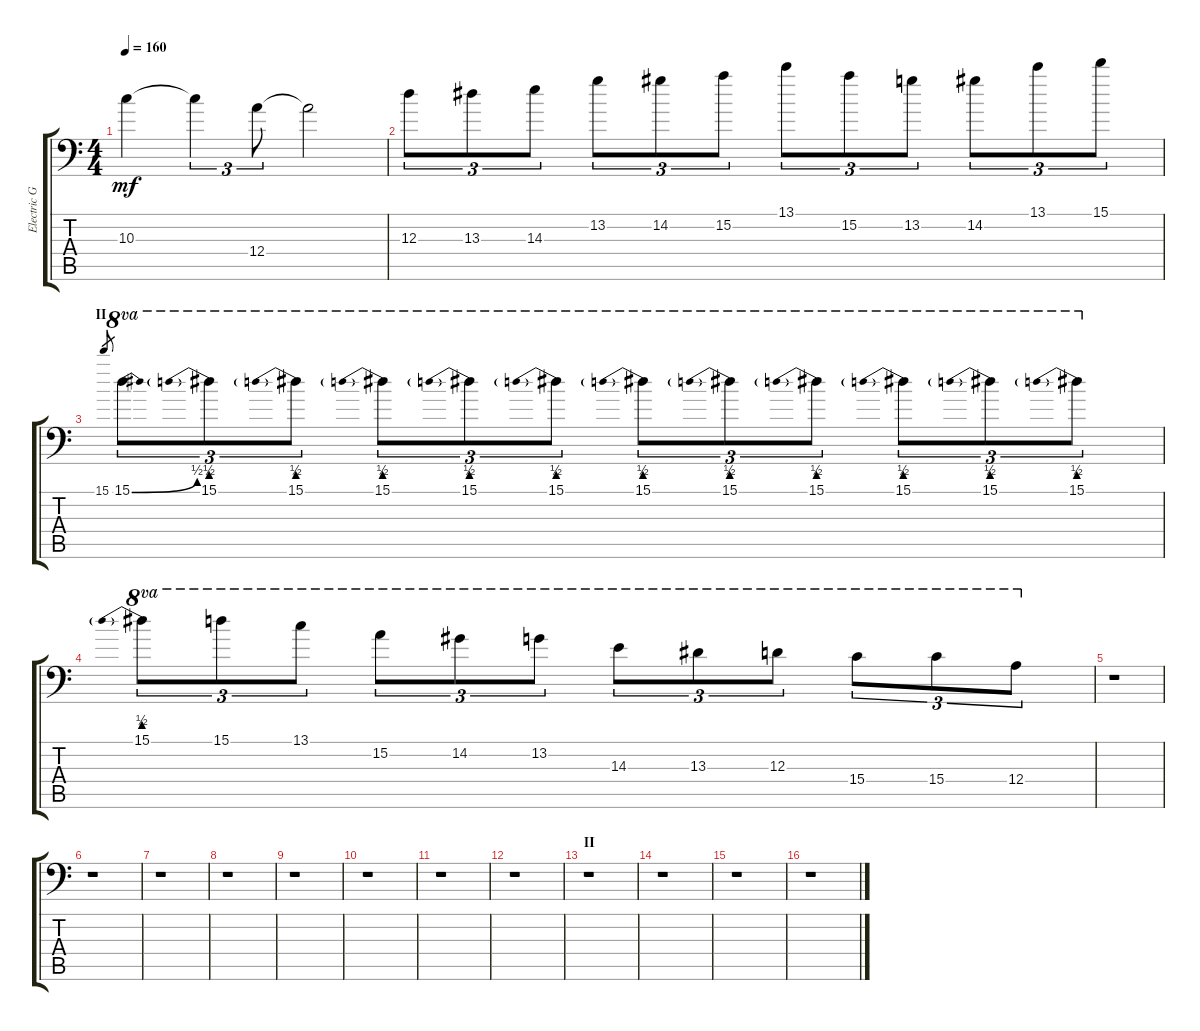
\track ("Electric Guitar <葵 & 麗>" "Electric G") {instrument distortionguitar}
\staff {score tabs}
\tuning (B3 Gb3 D3 A2 E2 A1) {hide}
\ts (4 4)
\tempo 160
\clef f4
\ks c
10.3.4{dy mf} 10.3{t}.4{tu (3 2)} 12.4.8{tu (3 2)} 12.4{t}.2 |
12.3.8{tu (3 2)} 13.3.8{tu (3 2)} 14.3.8{tu (3 2)} 13.2.8{tu (3 2)} 14.2.8{tu (3 2)} 15.2.8{tu (3 2)} 13.1.8{tu (3 2)} 15.2.8{tu (3 2)} 13.2.8{tu (3 2)} 14.2.8{tu (3 2)} 13.1.8{tu (3 2)} 15.1.8{tu (3 2)} |
\section ("" "II")
15.1.8{gr} 15.1{be (bend 0 0 60 2)}.8{tu (3 2) ot 8va} 15.1{be (prebend 0 2 60 2)}.8{tu (3 2) ot 8va} 15.1{be (prebend 0 2 60 2)}.8{tu (3 2) ot 8va} 15.1{be (prebend 0 2 60 2)}.8{tu (3 2) ot 8va} 15.1{be (prebend 0 2 60 2)}.8{tu (3 2) ot 8va} 15.1{be (prebend 0 2 60 2)}.8{tu (3 2) ot 8va} 15.1{be (prebend 0 2 60 2)}.8{tu (3 2) ot 8va} 15.1{be (prebend 0 2 60 2)}.8{tu (3 2) ot 8va} 15.1{be (prebend 0 2 60 2)}.8{tu (3 2) ot 8va} 15.1{be (prebend 0 2 60 2)}.8{tu (3 2) ot 8va} 15.1{be (prebend 0 2 60 2)}.8{tu (3 2) ot 8va} 15.1{be (prebend 0 2 60 2)}.8{tu (3 2) ot 8va} |
15.1{be (prebend 0 2 60 2)}.8{tu (3 2) ot 8va} 15.1.8{tu (3 2) ot 8va} 13.1.8{tu (3 2) ot 8va} 15.2.8{tu (3 2) ot 8va} 14.2.8{tu (3 2) ot 8va} 13.2.8{tu (3 2) ot 8va} 14.3.8{tu (3 2) ot 8va} 13.3.8{tu (3 2) ot 8va} 12.3.8{tu (3 2) ot 8va} 15.4.8{tu (3 2) ot 8va} 15.4.8{tu (3 2) ot 8va} 12.4.8{tu (3 2) ot 8va} |
r.1 |
r.1 |
r.1 |
r.1 |
r.1 |
r.1 |
r.1 |
r.1 |
\section ("" "II")
r.1 |
r.1 |
r.1 |
r.1
